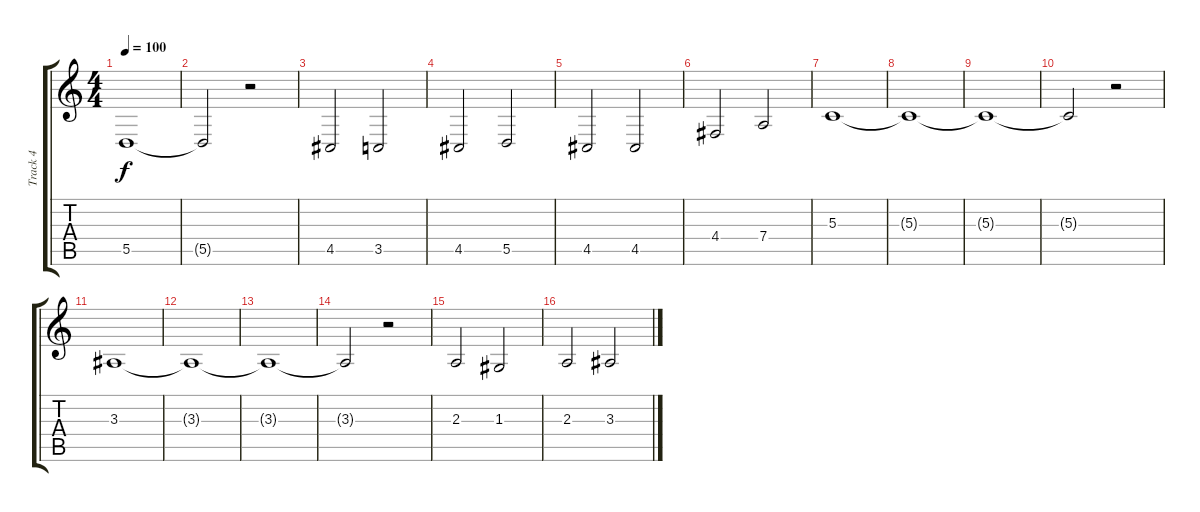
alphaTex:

\track ("Track 4" "Track 4") {instrument oboe}
\staff {score tabs}
\tuning (E4 B3 G3 D3 A2 E2) {hide}
\ts (4 4)
\tempo 100
\clef g2
\ks c
5.5{t}.1{dy f volume 3} |
5.5{t}.2 r.2 |
4.5.2{volume 16} 3.5.2 |
4.5.2 5.5.2 |
4.5.2 4.5.2 |
4.4.2 7.4.2 |
5.3.1 |
5.3{t}.1 |
5.3{t}.1{volume 3} |
5.3{t}.2 r.2 |
3.3.1{volume 16} |
3.3{t}.1 |
3.3{t}.1{volume 3} |
3.3{t}.2 r.2 |
2.3.2{volume 16} 1.3.2 |
2.3.2 3.3.2
